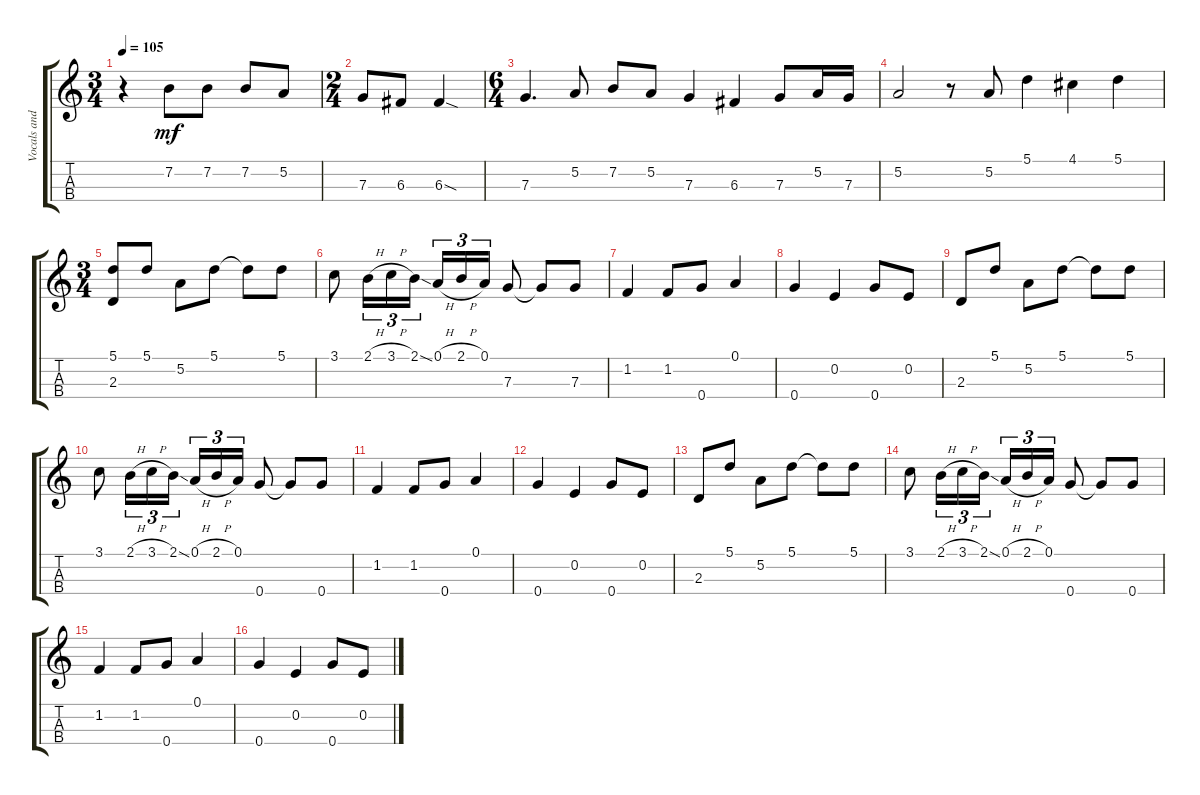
\track ("Vocals and Guit3" "Vocals and") {instrument shamisen}
\staff {score tabs}
\tuning (A4 E4 C4 G4) {hide}
\ts (3 4)
\tempo 105
\clef g2
\ks c
r.4{dy mf} 7.2.8 7.2.8 7.2.8 5.2.8 |
\ts (2 4)
7.3.8 6.3.8 6.3{sod}.4 |
\ts (6 4)
7.3.4{d} 5.2.8 7.2.8 5.2.8 7.3.4 6.3.4 7.3.8 5.2.16 7.3.16 |
5.2.2 r.8 5.2.8 5.1.4 4.1.4 5.1.4 |
\ts (3 4)
(5.1 2.3).8 5.1.8 5.2.8 5.1.8 5.1{t}.8 5.1.8 |
3.1.8 2.1{h}.16{tu (3 2)} 3.1{h}.16{tu (3 2)} 2.1{ss}.16{tu (3 2)} 0.1{h}.16{tu (3 2)} 2.1{h}.16{tu (3 2)} 0.1.16{tu (3 2)} 7.3.8 7.3{t}.8 7.3.8 |
1.2.4 1.2.8 0.4.8 0.1.4 |
0.4.4 0.2.4 0.4.8 0.2.8 |
2.3.8 5.1.8 5.2.8 5.1.8 5.1{t}.8 5.1.8 |
3.1.8 2.1{h}.16{tu (3 2)} 3.1{h}.16{tu (3 2)} 2.1{ss}.16{tu (3 2)} 0.1{h}.16{tu (3 2)} 2.1{h}.16{tu (3 2)} 0.1.16{tu (3 2)} 0.4.8 0.4{t}.8 0.4.8 |
1.2.4 1.2.8 0.4.8 0.1.4 |
0.4.4 0.2.4 0.4.8 0.2.8 |
2.3.8 5.1.8 5.2.8 5.1.8 5.1{t}.8 5.1.8 |
3.1.8 2.1{h}.16{tu (3 2)} 3.1{h}.16{tu (3 2)} 2.1{ss}.16{tu (3 2)} 0.1{h}.16{tu (3 2)} 2.1{h}.16{tu (3 2)} 0.1.16{tu (3 2)} 0.4.8 0.4{t}.8 0.4.8 |
1.2.4 1.2.8 0.4.8 0.1.4 |
0.4.4 0.2.4 0.4.8 0.2.8
